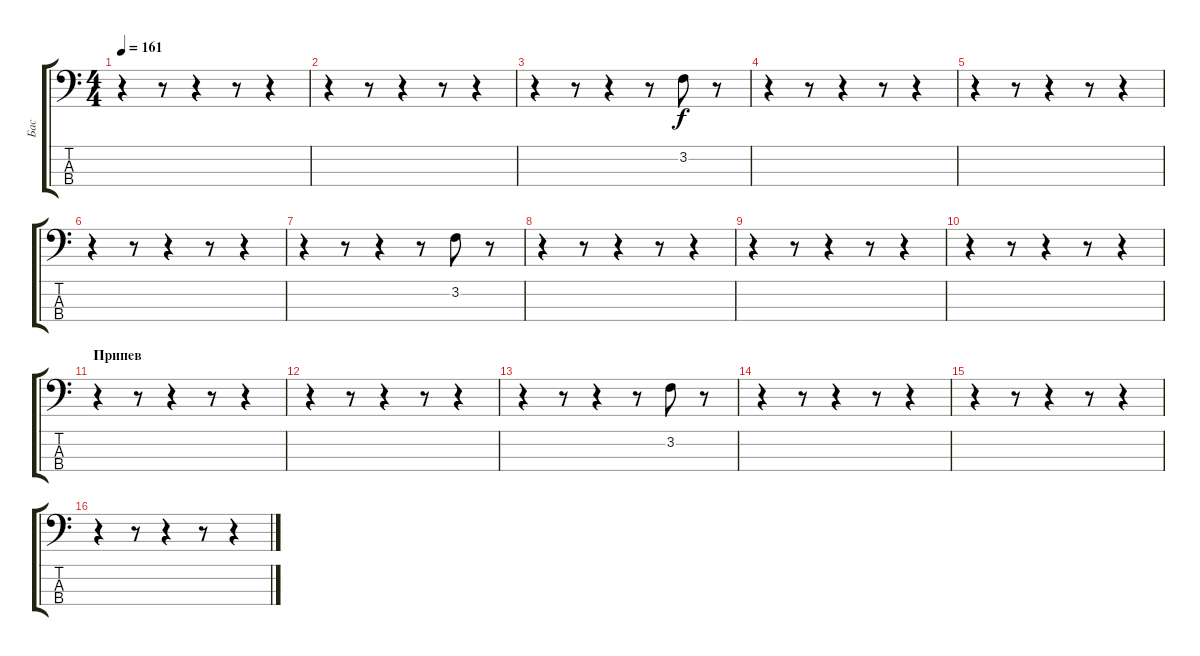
\track ("Бас" "Бас") {instrument slapbass2}
\staff {score tabs}
\tuning (G2 D2 A1 E1) {hide}
\ts (4 4)
\tempo 161
\clef f4
\ks c
r.4{dy f} r.8 r.4 r.8 r.4 |
r.4 r.8 r.4 r.8 r.4 |
r.4 r.8 r.4 r.8 3.2.8 r.8 |
r.4 r.8 r.4 r.8 r.4 |
r.4 r.8 r.4 r.8 r.4 |
r.4 r.8 r.4 r.8 r.4 |
r.4 r.8 r.4 r.8 3.2.8 r.8 |
r.4 r.8 r.4 r.8 r.4 |
r.4 r.8 r.4 r.8 r.4 |
r.4 r.8 r.4 r.8 r.4 |
\section ("" "Припев")
r.4 r.8 r.4 r.8 r.4 |
r.4 r.8 r.4 r.8 r.4 |
r.4 r.8 r.4 r.8 3.2.8 r.8 |
r.4 r.8 r.4 r.8 r.4 |
r.4 r.8 r.4 r.8 r.4 |
r.4 r.8 r.4 r.8 r.4
